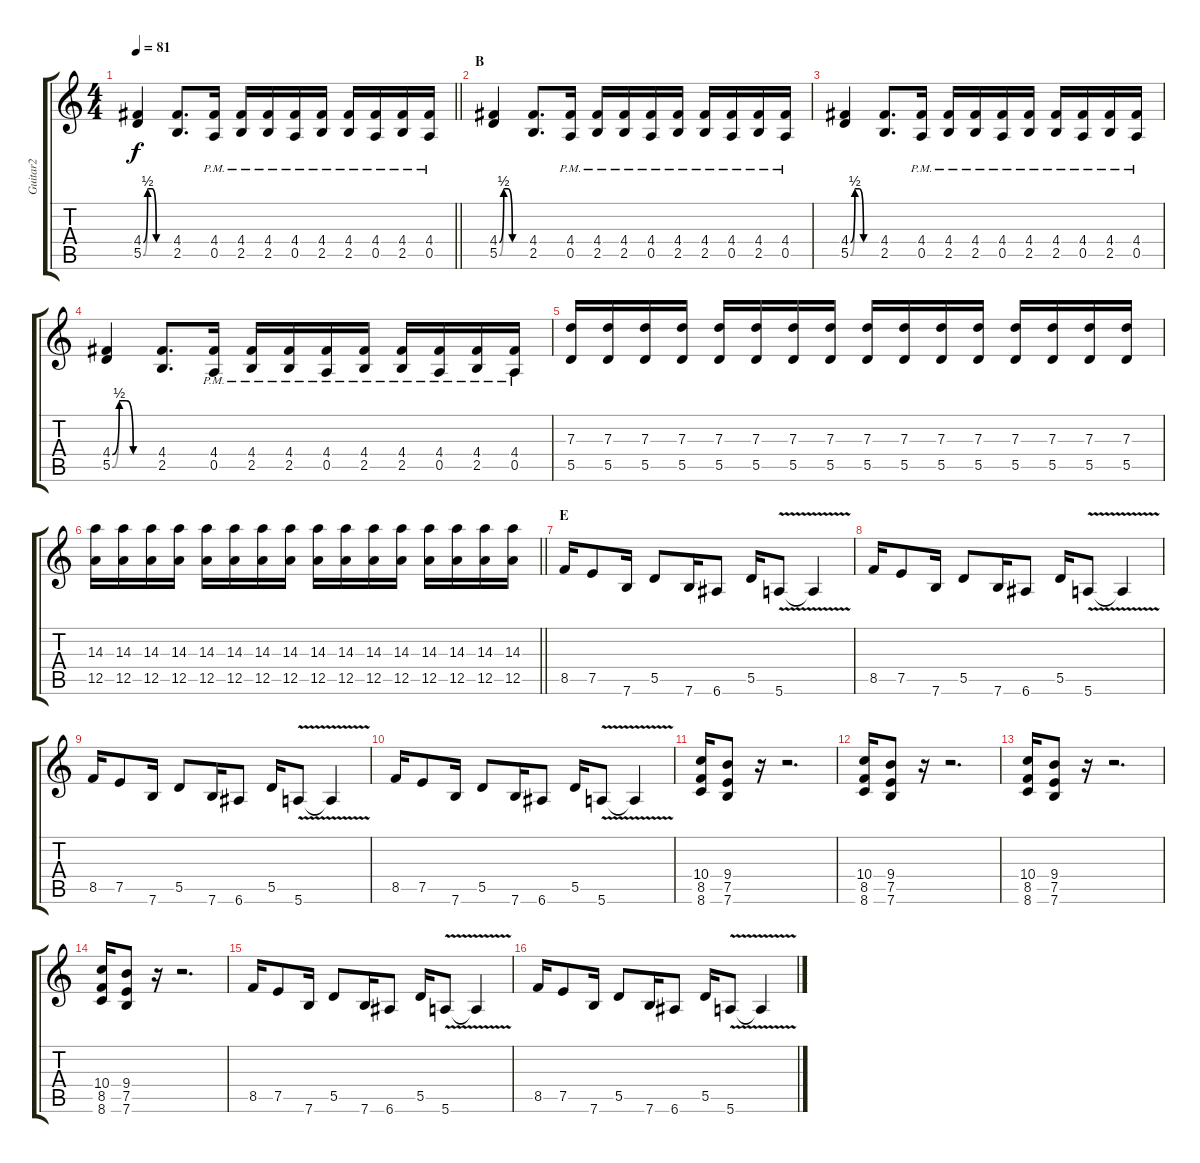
\track ("Guitar2" "Guitar2") {instrument overdrivenguitar}
\staff {score tabs}
\tuning (E4 B3 G3 D3 A2 E2) {hide}
\ts (4 4)
\tempo 81
\clef g2
\barLineRight lightlight
\ks c
(4.4{be (custom 0 0 10 2 20 2 30 0 60 0)} 5.5{be (custom 0 0 10 2 20 2 30 0 60 0)}).4{dy f} (4.4 2.5).8{d} (4.4{pm} 0.5{pm}).16 (4.4{pm} 2.5{pm}).16 (4.4{pm} 2.5{pm}).16 (4.4{pm} 0.5{pm}).16 (4.4{pm} 2.5{pm}).16 (4.4{pm} 2.5{pm}).16 (4.4{pm} 0.5{pm}).16 (4.4{pm} 2.5{pm}).16 (4.4{pm} 0.5{pm}).16 |
\section ("" "B")
(4.4{be (custom 0 0 10 2 20 2 30 0 60 0)} 5.5{be (custom 0 0 10 2 20 2 30 0 60 0)}).4 (4.4 2.5).8{d} (4.4{pm} 0.5{pm}).16 (4.4{pm} 2.5{pm}).16 (4.4{pm} 2.5{pm}).16 (4.4{pm} 0.5{pm}).16 (4.4{pm} 2.5{pm}).16 (4.4{pm} 2.5{pm}).16 (4.4{pm} 0.5{pm}).16 (4.4{pm} 2.5{pm}).16 (4.4{pm} 0.5{pm}).16 |
(4.4{be (custom 0 0 10 2 20 2 30 0 60 0)} 5.5{be (custom 0 0 10 2 20 2 30 0 60 0)}).4 (4.4 2.5).8{d} (4.4{pm} 0.5{pm}).16 (4.4{pm} 2.5{pm}).16 (4.4{pm} 2.5{pm}).16 (4.4{pm} 0.5{pm}).16 (4.4{pm} 2.5{pm}).16 (4.4{pm} 2.5{pm}).16 (4.4{pm} 0.5{pm}).16 (4.4{pm} 2.5{pm}).16 (4.4{pm} 0.5{pm}).16 |
(4.4{be (custom 0 0 10 2 20 2 30 0 60 0)} 5.5{be (custom 0 0 10 2 20 2 30 0 60 0)}).4 (4.4 2.5).8{d} (4.4{pm} 0.5{pm}).16 (4.4{pm} 2.5{pm}).16 (4.4{pm} 2.5{pm}).16 (4.4{pm} 0.5{pm}).16 (4.4{pm} 2.5{pm}).16 (4.4{pm} 2.5{pm}).16 (4.4{pm} 0.5{pm}).16 (4.4{pm} 2.5{pm}).16 (4.4{pm} 0.5{pm}).16 |
(7.3 5.5).16 (7.3 5.5).16 (7.3 5.5).16 (7.3 5.5).16 (7.3 5.5).16 (7.3 5.5).16 (7.3 5.5).16 (7.3 5.5).16 (7.3 5.5).16 (7.3 5.5).16 (7.3 5.5).16 (7.3 5.5).16 (7.3 5.5).16 (7.3 5.5).16 (7.3 5.5).16 (7.3 5.5).16 |
\barLineRight lightlight
(14.3 12.5).16 (14.3 12.5).16 (14.3 12.5).16 (14.3 12.5).16 (14.3 12.5).16 (14.3 12.5).16 (14.3 12.5).16 (14.3 12.5).16 (14.3 12.5).16 (14.3 12.5).16 (14.3 12.5).16 (14.3 12.5).16 (14.3 12.5).16 (14.3 12.5).16 (14.3 12.5).16 (14.3 12.5).16 |
\section ("" "E")
8.5.16 7.5.8 7.6.16 5.5.8 7.6.16 6.6.8 5.5.16 5.6{v}.8 5.6{t}.4 |
8.5.16 7.5.8 7.6.16 5.5.8 7.6.16 6.6.8 5.5.16 5.6{v}.8 5.6{t}.4 |
8.5.16 7.5.8 7.6.16 5.5.8 7.6.16 6.6.8 5.5.16 5.6{v}.8 5.6{t}.4 |
8.5.16 7.5.8 7.6.16 5.5.8 7.6.16 6.6.8 5.5.16 5.6{v}.8 5.6{t}.4 |
(10.4 8.5 8.6).16 (9.4 7.5 7.6).8 r.16 r.2{d} |
(10.4 8.5 8.6).16 (9.4 7.5 7.6).8 r.16 r.2{d} |
(10.4 8.5 8.6).16 (9.4 7.5 7.6).8 r.16 r.2{d} |
(10.4 8.5 8.6).16 (9.4 7.5 7.6).8 r.16 r.2{d} |
8.5.16 7.5.8 7.6.16 5.5.8 7.6.16 6.6.8 5.5.16 5.6{v}.8 5.6{t}.4 |
8.5.16 7.5.8 7.6.16 5.5.8 7.6.16 6.6.8 5.5.16 5.6{v}.8 5.6{t}.4
